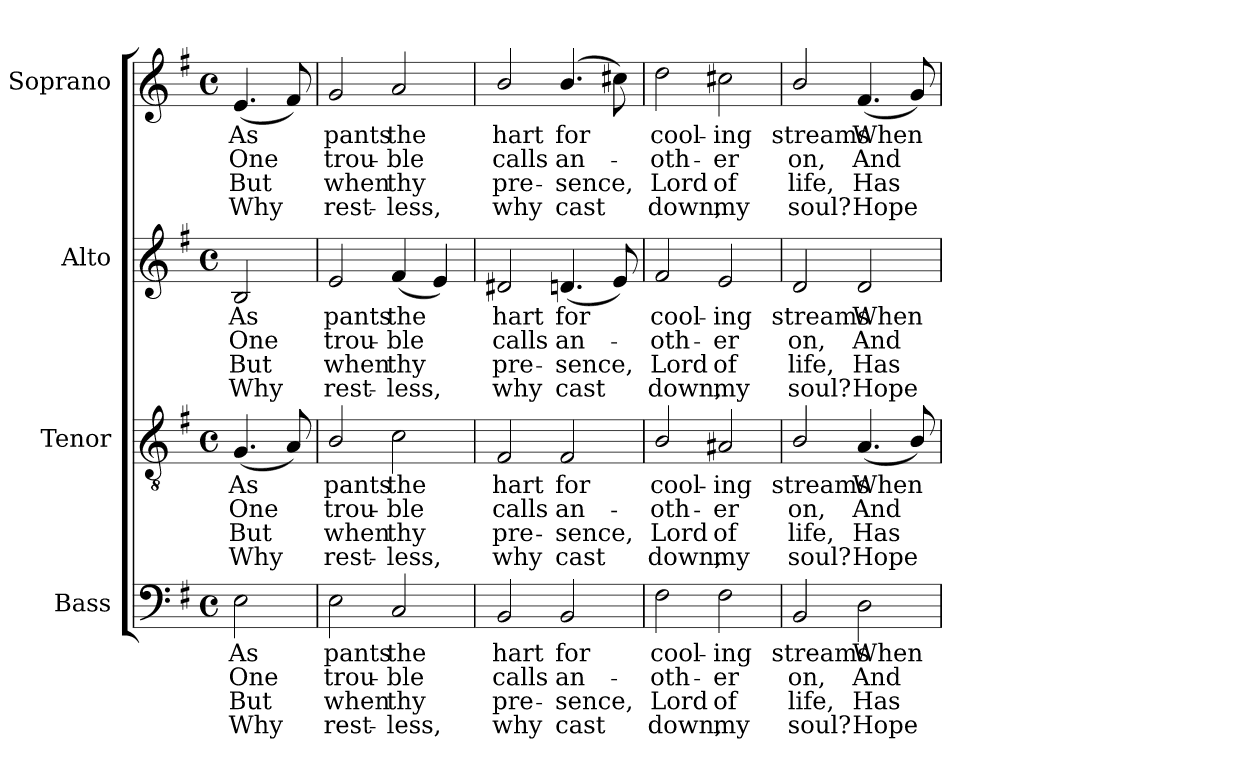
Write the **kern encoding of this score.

**kern	**text	**text	**text	**text	**kern	**text	**text	**text	**text	**kern	**text	**text	**text	**text	**kern	**text	**text	**text	**text
*part4	*part4	*part4	*part4	*part4	*part3	*part3	*part3	*part3	*part3	*part2	*part2	*part2	*part2	*part2	*part1	*part1	*part1	*part1	*part1
*staff4	*staff4	*staff4	*staff4	*staff4	*staff3	*staff3	*staff3	*staff3	*staff3	*staff2	*staff2	*staff2	*staff2	*staff2	*staff1	*staff1	*staff1	*staff1	*staff1
*I"Bass	*	*	*	*	*I"Tenor	*	*	*	*	*I"Alto	*	*	*	*	*I"Soprano	*	*	*	*
*I'B.	*	*	*	*	*I'T.	*	*	*	*	*I'A.	*	*	*	*	*I'S.	*	*	*	*
!!LO:PB:g=z
*clefF4	*	*	*	*	*clefGv2	*	*	*	*	*clefG2	*	*	*	*	*clefG2	*	*	*	*
*	*	*	*	*	*ITrd7c12	*	*	*	*	*	*	*	*	*	*	*	*	*	*
*k[f#]	*	*	*	*	*k[f#]	*	*	*	*	*k[f#]	*	*	*	*	*k[f#]	*	*	*	*
*e:	*	*	*	*	*e:	*	*	*	*	*e:	*	*	*	*	*e:	*	*	*	*
*M4/4	*	*	*	*	*M4/4	*	*	*	*	*M4/4	*	*	*	*	*M4/4	*	*	*	*
*met(c)	*	*	*	*	*met(c)	*	*	*	*	*met(c)	*	*	*	*	*met(c)	*	*	*	*
=	=	=	=	=	=	=	=	=	=	=	=	=	=	=	=	=	=	=	=
!	!LO:LY:b:color=#000000	!LO:LY:b:color=#000000	!LO:LY:b:color=#000000	!LO:LY:b:color=#000000	!	!	!	!	!	!	!	!	!	!	!	!	!	!	!
!	!	!	!	!	!	!LO:LY:b:color=#000000	!LO:LY:b:color=#000000	!LO:LY:b:color=#000000	!LO:LY:b:color=#000000	!	!	!	!	!	!	!	!	!	!
!	!	!	!	!	!	!	!	!	!	!	!LO:LY:b:color=#000000	!LO:LY:b:color=#000000	!LO:LY:b:color=#000000	!LO:LY:b:color=#000000	!	!	!	!	!
!	!	!	!	!	!	!	!	!	!	!	!	!	!	!	!	!LO:LY:b:color=#000000	!LO:LY:b:color=#000000	!LO:LY:b:color=#000000	!LO:LY:b:color=#000000
2Ei\	As	One	But	Why	(4.GGi/	As	One	But	Why	2Bi/	As	One	But	Why	(4.ei/	As	One	But	Why
.	.	.	.	.	8AAi/)	.	.	.	.	.	.	.	.	.	8f#i/)	.	.	.	.
=1	=1	=1	=1	=1	=1	=1	=1	=1	=1	=1	=1	=1	=1	=1	=1	=1	=1	=1	=1
!	!LO:LY:b:color=#000000	!LO:LY:b:color=#000000	!LO:LY:b:color=#000000	!LO:LY:b:color=#000000	!	!	!	!	!	!	!	!	!	!	!	!	!	!	!
!	!	!	!	!	!	!LO:LY:b:color=#000000	!LO:LY:b:color=#000000	!LO:LY:b:color=#000000	!LO:LY:b:color=#000000	!	!	!	!	!	!	!	!	!	!
!	!	!	!	!	!	!	!	!	!	!	!LO:LY:b:color=#000000	!LO:LY:b:color=#000000	!LO:LY:b:color=#000000	!LO:LY:b:color=#000000	!	!	!	!	!
!	!	!	!	!	!	!	!	!	!	!	!	!	!	!	!	!LO:LY:b:color=#000000	!LO:LY:b:color=#000000	!LO:LY:b:color=#000000	!LO:LY:b:color=#000000
2Ei\	pants	trou-	when	rest-	2BBi/	pants	trou-	-when	rest-	2ei/	pants	trou-	-when	rest-	2gi/	pants	trou-	when	rest-
!	!LO:LY:b:color=#000000	!LO:LY:b:color=#000000	!LO:LY:b:color=#000000	!LO:LY:b:color=#000000	!	!	!	!	!	!	!	!	!	!	!	!	!	!	!
!	!	!	!	!	!	!LO:LY:b:color=#000000	!LO:LY:b:color=#000000	!LO:LY:b:color=#000000	!LO:LY:b:color=#000000	!	!	!	!	!	!	!	!	!	!
!	!	!	!	!	!	!	!	!	!	!	!LO:LY:b:color=#000000	!LO:LY:b:color=#000000	!LO:LY:b:color=#000000	!LO:LY:b:color=#000000	!	!	!	!	!
!	!	!	!	!	!	!	!	!	!	!	!	!	!	!	!	!LO:LY:b:color=#000000	!LO:LY:b:color=#000000	!LO:LY:b:color=#000000	!LO:LY:b:color=#000000
2Ci/	the	-ble	-thy	less,	2Ci\	the	-ble	thy	less,	(4f#i/	the	-ble	thy	less,	2ai/	the	-ble	-thy	less,
.	.	.	.	.	.	.	.	.	.	4ei/)	.	.	.	.	.	.	.	.	.
=2	=2	=2	=2	=2	=2	=2	=2	=2	=2	=2	=2	=2	=2	=2	=2	=2	=2	=2	=2
!	!LO:LY:b:color=#000000	!LO:LY:b:color=#000000	!LO:LY:b:color=#000000	!LO:LY:b:color=#000000	!	!	!	!	!	!	!	!	!	!	!	!	!	!	!
!	!	!	!	!	!	!LO:LY:b:color=#000000	!LO:LY:b:color=#000000	!LO:LY:b:color=#000000	!LO:LY:b:color=#000000	!	!	!	!	!	!	!	!	!	!
!	!	!	!	!	!	!	!	!	!	!	!LO:LY:b:color=#000000	!LO:LY:b:color=#000000	!LO:LY:b:color=#000000	!LO:LY:b:color=#000000	!	!	!	!	!
!	!	!	!	!	!	!	!	!	!	!	!	!	!	!	!	!LO:LY:b:color=#000000	!LO:LY:b:color=#000000	!LO:LY:b:color=#000000	!LO:LY:b:color=#000000
2BBi/	hart	calls	pre-	-why	2FF#i/	hart	calls	pre-	why	2d#Xi/	hart	calls	pre-	why	2bi/	hart	calls	pre-	-why
!	!LO:LY:b:color=#000000	!LO:LY:b:color=#000000	!LO:LY:b:color=#000000	!LO:LY:b:color=#000000	!	!	!	!	!	!	!	!	!	!	!	!	!	!	!
!	!	!	!	!	!	!LO:LY:b:color=#000000	!LO:LY:b:color=#000000	!LO:LY:b:color=#000000	!LO:LY:b:color=#000000	!	!	!	!	!	!	!	!	!	!
!	!	!	!	!	!	!	!	!	!	!	!LO:LY:b:color=#000000	!LO:LY:b:color=#000000	!LO:LY:b:color=#000000	!LO:LY:b:color=#000000	!	!	!	!	!
!	!	!	!	!	!	!	!	!	!	!	!	!	!	!	!	!LO:LY:b:color=#000000	!LO:LY:b:color=#000000	!LO:LY:b:color=#000000	!LO:LY:b:color=#000000
2BBi/	for	an-	sence,	cast	2FF#i/	for	an-	sence,	-cast	(4.dni/	for	an-	sence,	-cast	(4.bi/	for	an-	sence,	cast
.	.	.	.	.	.	.	.	.	.	8ei/)	.	.	.	.	8cc#Xi\)	.	.	.	.
=3	=3	=3	=3	=3	=3	=3	=3	=3	=3	=3	=3	=3	=3	=3	=3	=3	=3	=3	=3
!	!LO:LY:b:color=#000000	!LO:LY:b:color=#000000	!LO:LY:b:color=#000000	!LO:LY:b:color=#000000	!	!	!	!	!	!	!	!	!	!	!	!	!	!	!
!	!	!	!	!	!	!LO:LY:b:color=#000000	!LO:LY:b:color=#000000	!LO:LY:b:color=#000000	!LO:LY:b:color=#000000	!	!	!	!	!	!	!	!	!	!
!	!	!	!	!	!	!	!	!	!	!	!LO:LY:b:color=#000000	!LO:LY:b:color=#000000	!LO:LY:b:color=#000000	!LO:LY:b:color=#000000	!	!	!	!	!
!	!	!	!	!	!	!	!	!	!	!	!	!	!	!	!	!LO:LY:b:color=#000000	!LO:LY:b:color=#000000	!LO:LY:b:color=#000000	!LO:LY:b:color=#000000
2F#i\	cool-	-oth-	Lord	down,	2BBi/	cool-	-oth-	Lord	down,	2f#i/	cool-	-oth-	Lord	down,	2ddi\	cool-	-oth-	Lord	down,
!	!LO:LY:b:color=#000000	!LO:LY:b:color=#000000	!LO:LY:b:color=#000000	!LO:LY:b:color=#000000	!	!	!	!	!	!	!	!	!	!	!	!	!	!	!
!	!	!	!	!	!	!LO:LY:b:color=#000000	!LO:LY:b:color=#000000	!LO:LY:b:color=#000000	!LO:LY:b:color=#000000	!	!	!	!	!	!	!	!	!	!
!	!	!	!	!	!	!	!	!	!	!	!LO:LY:b:color=#000000	!LO:LY:b:color=#000000	!LO:LY:b:color=#000000	!LO:LY:b:color=#000000	!	!	!	!	!
!	!	!	!	!	!	!	!	!	!	!	!	!	!	!	!	!LO:LY:b:color=#000000	!LO:LY:b:color=#000000	!LO:LY:b:color=#000000	!LO:LY:b:color=#000000
2F#i\	-ing	-er	of	my	2AA#Xi/	-ing	-er	of	my	2ei/	-ing	-er	of	my	2cc#Xi\	-ing	-er	of	my
=4	=4	=4	=4	=4	=4	=4	=4	=4	=4	=4	=4	=4	=4	=4	=4	=4	=4	=4	=4
!	!LO:LY:b:color=#000000	!LO:LY:b:color=#000000	!LO:LY:b:color=#000000	!LO:LY:b:color=#000000	!	!	!	!	!	!	!	!	!	!	!	!	!	!	!
!	!	!	!	!	!	!LO:LY:b:color=#000000	!LO:LY:b:color=#000000	!LO:LY:b:color=#000000	!LO:LY:b:color=#000000	!	!	!	!	!	!	!	!	!	!
!	!	!	!	!	!	!	!	!	!	!	!LO:LY:b:color=#000000	!LO:LY:b:color=#000000	!LO:LY:b:color=#000000	!LO:LY:b:color=#000000	!	!	!	!	!
!	!	!	!	!	!	!	!	!	!	!	!	!	!	!	!	!LO:LY:b:color=#000000	!LO:LY:b:color=#000000	!LO:LY:b:color=#000000	!LO:LY:b:color=#000000
2BBi/	streams	on,	life,	soul?	2BBi/	streams	on,	life,	soul?	2di/	streams	on,	life,	soul?	2bi/	streams	on,	life,	soul?
!	!LO:LY:b:color=#000000	!LO:LY:b:color=#000000	!LO:LY:b:color=#000000	!LO:LY:b:color=#000000	!	!	!	!	!	!	!	!	!	!	!	!	!	!	!
!	!	!	!	!	!	!LO:LY:b:color=#000000	!LO:LY:b:color=#000000	!LO:LY:b:color=#000000	!LO:LY:b:color=#000000	!	!	!	!	!	!	!	!	!	!
!	!	!	!	!	!	!	!	!	!	!	!LO:LY:b:color=#000000	!LO:LY:b:color=#000000	!LO:LY:b:color=#000000	!LO:LY:b:color=#000000	!	!	!	!	!
!	!	!	!	!	!	!	!	!	!	!	!	!	!	!	!	!LO:LY:b:color=#000000	!LO:LY:b:color=#000000	!LO:LY:b:color=#000000	!LO:LY:b:color=#000000
2Di\	When	And	Has	Hope	(4.AAi/	When	And	Has	Hope	2di/	When	And	Has	Hope	(4.f#i/	When	And	Has	Hope
.	.	.	.	.	8BBi/)	.	.	.	.	.	.	.	.	.	8gi/)	.	.	.	.
=	=	=	=	=	=	=	=	=	=	=	=	=	=	=	=	=	=	=	=
*-	*-	*-	*-	*-	*-	*-	*-	*-	*-	*-	*-	*-	*-	*-	*-	*-	*-	*-	*-
